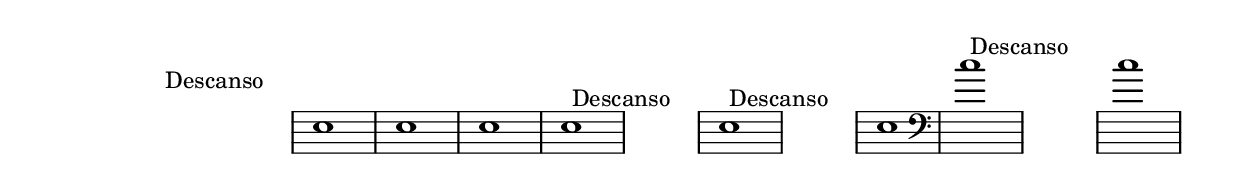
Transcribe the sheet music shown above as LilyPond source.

\version "2.16.0"

%%\header { texidoc="1 - Nota Nova"}

\relative c'' {
  \override Staff.TimeSignature #'transparent = ##t
  \override Score.BarNumber #'transparent = ##t
  \override Score.RehearsalMark #'font-size = #-2

  %% CLARINETE
  \tag #'cl {
    \override Staff.Clef #'transparent = ##t
    \stopStaff
    s1^\markup {\hspace #-7 "Descanso"}
  }
  %% FLAUTA
  \tag #'fl {
    \override Staff.Clef #'transparent = ##f
    \startStaff
    c1
  }
  %% OBOÉ
  \tag #'ob {
    c
  }
  %% SAX ALTO
  \tag #'saxa {
    c
  }
  %% SAX TENOR
  \tag #'saxt {
    c
  }
  %% SAX GENES
  \tag #'saxg {
    \override Staff.Clef #'transparent = ##t
    \stopStaff
    s^\markup {\hspace #-7 "Descanso"}
  }
  %% TROMPETE
  \tag #'tpt {
    \override Staff.Clef #'transparent = ##f
    \startStaff
    c
  }
  %% TROMPA
  \tag #'tpa {
    \override Staff.Clef #'transparent = ##t
    \stopStaff
    s^\markup {\hspace #-7 "Descanso"}
  }
  %% TROMPA OP
  \tag #'tpaop {
    \override Staff.Clef #'transparent = ##f
    \startStaff
    c
  }
  %% TROMBONE
  \tag #'tbn {
    \override Staff.Clef #'transparent = ##f
    \startStaff
    \clef bass
    c
  }
  %% TUBA MIB
  \tag #'tbamib {
    \clef bass
    \override Staff.Clef #'transparent = ##t
    \stopStaff
    s^\markup {\hspace #-7 "Descanso"}
  }
  %% TUBA SIB
  \tag #'tbasib {
    \override Staff.Clef #'transparent = ##f
    \startStaff
    \clef bass
    c
  }

  %% END DOCUMENT
}
